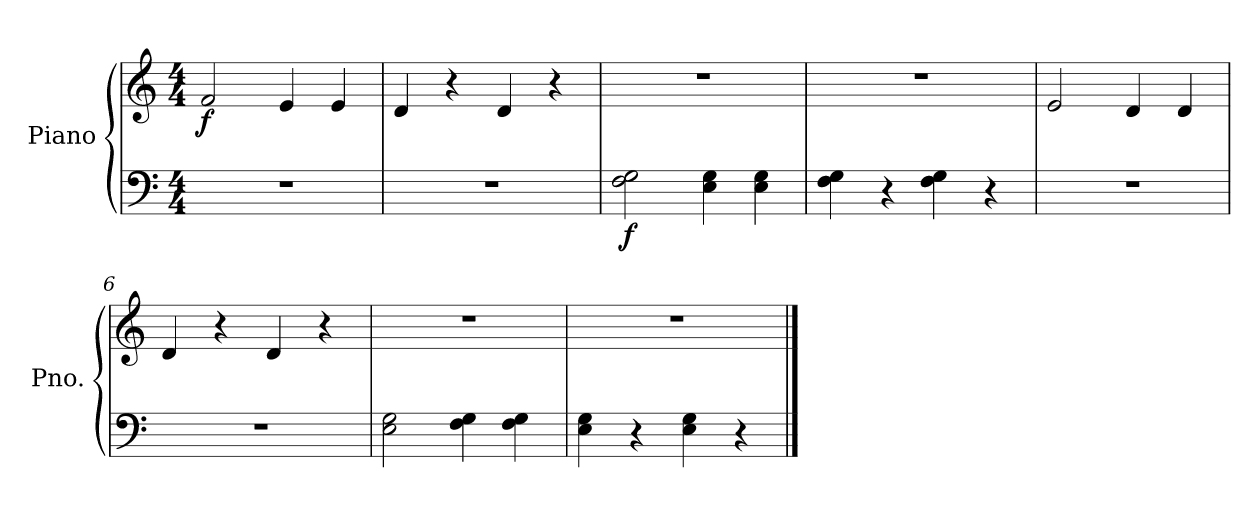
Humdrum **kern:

**kern	**kern	**dynam
*part1	*part1	*part1
*staff2	*staff1	*staff1/2
*I"Piano	*	*
*I'Pno.	*	*
*clefF4	*clefG2	*
*k[]	*k[]	*
*C:	*C:	*
*M4/4	*M4/4	*
=1	=1	=1
!	!	!LO:DY:b
1r	2f/	f
.	4e/	.
.	4e/	.
=2	=2	=2
1r	4d/	.
.	4r	.
.	4d/	.
.	4r	.
=3	=3	=3
!	!	!LO:DY:b=2
2F\ 2G\	1r	f
4E\ 4G\	.	.
4E\ 4G\	.	.
=4	=4	=4
4F\ 4G\	1r	.
4r	.	.
4F\ 4G\	.	.
4r	.	.
=5	=5	=5
1r	2e/	.
.	4d/	.
.	4d/	.
=6	=6	=6
1r	4d/	.
.	4r	.
.	4d/	.
.	4r	.
=7	=7	=7
2E\ 2G\	1r	.
4F\ 4G\	.	.
4F\ 4G\	.	.
=8	=8	=8
4E\ 4G\	1r	.
4r	.	.
4E\ 4G\	.	.
4r	.	.
==	==	==
*-	*-	*-
